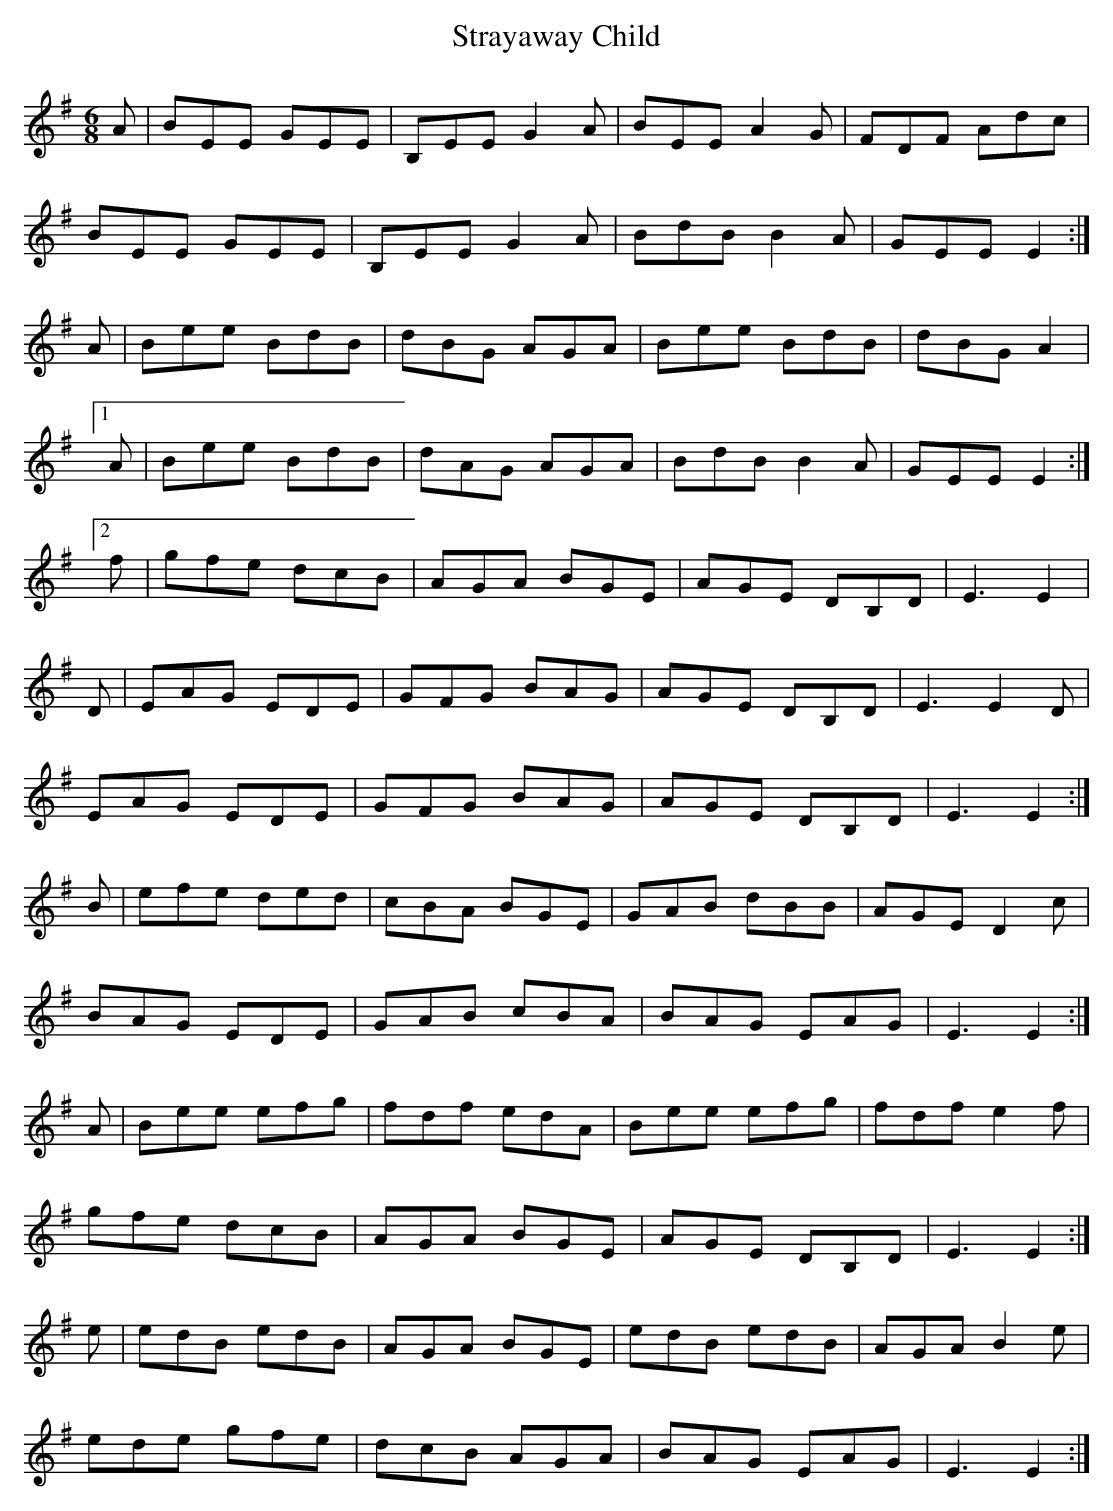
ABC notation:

X:1
T:Strayaway Child
M:6/8
L:1/8
K:Em
A|BEE GEE|B,EE G2A|BEE A2G|FDF Adc|
BEE GEE|B,EE G2A|BdB B2A|GEE E2:|
A|Bee BdB|dBG AGA|Bee BdB|dBG A2|
[1 A|Bee BdB|dAG AGA|BdB B2A|GEE E2:|
[2 f|gfe dcB|AGA BGE|AGE DB,D|E3 E2|
D|EAG EDE|GFG BAG|AGE DB,D|E3 E2D|
EAG EDE|GFG BAG|AGE DB,D|E3 E2:|
B|efe ded|cBA BGE|GAB dBB|AGE D2c|
BAG EDE|GAB cBA|BAG EAG|E3 E2:|
A|Bee efg|fdf edA|Bee efg|fdf e2f|
gfe dcB|AGA BGE|AGE DB,D|E3 E2:|
e|edB edB|AGA BGE|edB edB|AGA B2e|
ede gfe|dcB AGA|BAG EAG|E3 E2:|
